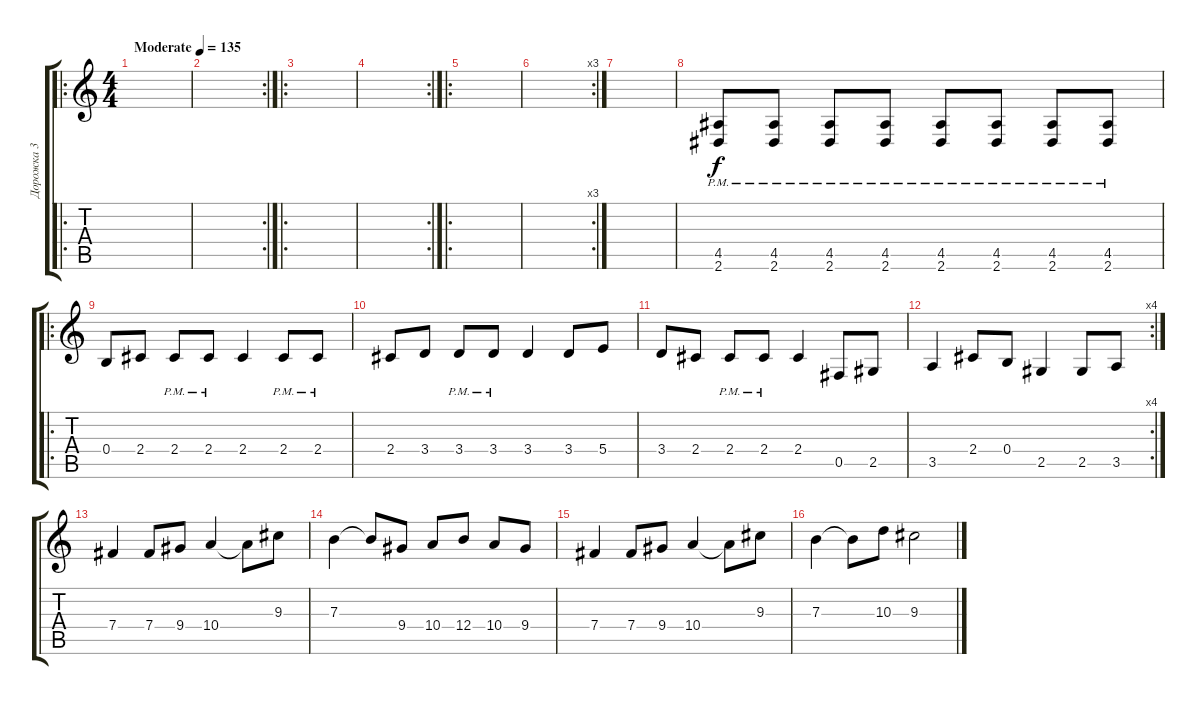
\track ("Дорожка 3" "Дорожка 3") {instrument overdrivenguitar}
\staff {score tabs}
\tuning (Db4 Ab3 E3 B2 Gb2 Db2) {hide}
\ro
\ts (4 4)
\tempo (135 "Moderate")
\clef g2
\ks c
|
\rc 2
|
\ro
|
\rc 2
|
\ro
|
\rc 3
|
|
(4.5{pm} 2.6{pm}).8 (4.5{pm} 2.6{pm}).8 (4.5{pm} 2.6{pm}).8 (4.5{pm} 2.6{pm}).8 (4.5{pm} 2.6{pm}).8 (4.5{pm} 2.6{pm}).8 (4.5{pm} 2.6{pm}).8 (4.5{pm} 2.6{pm}).8 |
\ro
0.4.8 2.4.8 2.4{pm}.8 2.4{pm}.8 2.4.4 2.4{pm}.8 2.4{pm}.8 |
2.4.8 3.4.8 3.4{pm}.8 3.4{pm}.8 3.4.4 3.4.8 5.4.8 |
3.4.8 2.4.8 2.4{pm}.8 2.4{pm}.8 2.4.4 0.5.8 2.5.8 |
\rc 4
3.5.4 2.4.8 0.4.8 2.5.4 2.5.8 3.5.8 |
7.4.4 7.4.8 9.4.8 10.4.4 10.4{t}.8 9.3.8 |
7.3.4 7.3{t}.8 9.4.8 10.4.8 12.4.8 10.4.8 9.4.8 |
7.4.4 7.4.8 9.4.8 10.4.4 10.4{t}.8 9.3.8 |
7.3.4 7.3{t}.8 10.3.8 9.3.2
